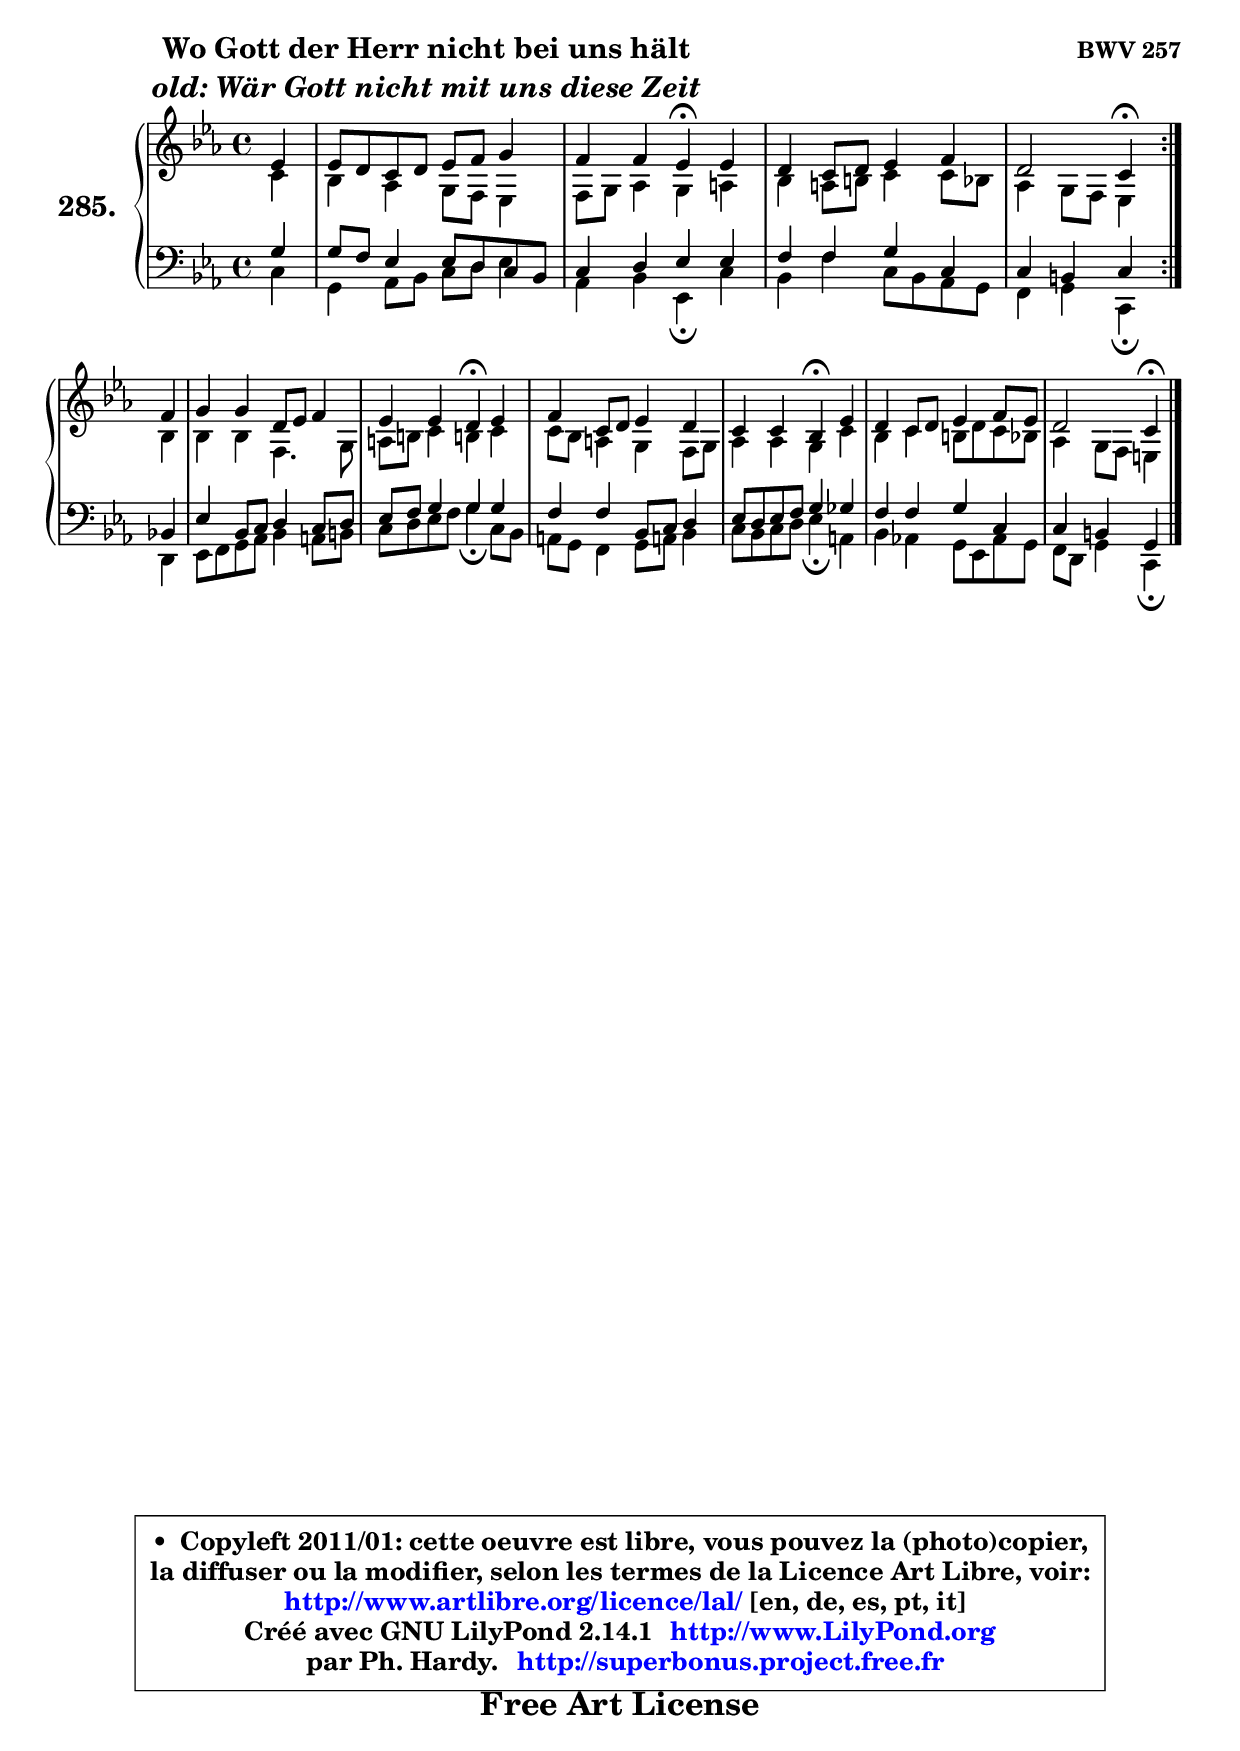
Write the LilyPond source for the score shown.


\version "2.14.1"

    \paper {
%	system-system-spacing #'padding = #0.1
%	score-system-spacing #'padding = #0.1
%	ragged-bottom = ##f
%	ragged-last-bottom = ##f
	}

    \header {
      opus = \markup { \bold "BWV 257" }
      piece = \markup { \hspace #9 \fontsize #2 \bold \column \center-align { \line { "Wo Gott der Herr nicht bei uns hält" }
                     \line { \italic "old: Wär Gott nicht mit uns diese Zeit" }
                 } }
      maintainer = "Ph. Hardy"
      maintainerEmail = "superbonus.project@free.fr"
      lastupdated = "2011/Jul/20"
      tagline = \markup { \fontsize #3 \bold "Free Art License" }
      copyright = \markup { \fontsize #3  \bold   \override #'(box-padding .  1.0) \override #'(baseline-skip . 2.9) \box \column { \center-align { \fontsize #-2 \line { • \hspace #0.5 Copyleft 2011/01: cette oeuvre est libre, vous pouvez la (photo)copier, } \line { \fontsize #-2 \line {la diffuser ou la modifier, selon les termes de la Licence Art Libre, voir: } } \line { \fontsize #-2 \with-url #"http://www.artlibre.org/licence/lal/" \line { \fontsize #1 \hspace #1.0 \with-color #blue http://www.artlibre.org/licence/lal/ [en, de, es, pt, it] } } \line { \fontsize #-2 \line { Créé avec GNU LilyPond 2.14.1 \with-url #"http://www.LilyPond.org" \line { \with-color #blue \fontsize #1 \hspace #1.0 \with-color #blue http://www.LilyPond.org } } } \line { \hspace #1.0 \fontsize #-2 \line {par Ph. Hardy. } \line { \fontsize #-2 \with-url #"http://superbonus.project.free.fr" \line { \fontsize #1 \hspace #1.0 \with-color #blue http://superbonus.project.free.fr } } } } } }

	  }

  guidemidi = {
	\repeat volta 2 {
        r4 |
        R1 |
        r2 \tempo 4 = 30 r4 \tempo 4 = 78 r4 |
        R1 |
        r2 \tempo 4 = 30 r4 \tempo 4 = 78 } %fin du repeat
        r4 |
        R1 |
        r2 \tempo 4 = 30 r4 \tempo 4 = 78 r4 |
        R1 |
        r2 \tempo 4 = 30 r4 \tempo 4 = 78 r4 |
        R1 |
        r2 \tempo 4 = 30 r4 
	}

  upper = {
\displayLilyMusic \transpose a c {
	\time 4/4
	\key a \minor
	\clef treble
	\partial 4
	\voiceOne
	<< { 
	% SOPRANO
	\set Voice.midiInstrument = "acoustic grand"
	\relative c'' {
	\repeat volta 2 {
        c4 |
        c8 b a b c d e4 |
        d4 d c\fermata c |
        b4 a8 b c4 d |
        b2 a4\fermata } %fin du repeat
\break
        d4 |
        e4 e b8 c d4 |
        c4 c b\fermata c |
        d4 a8 b c4 b |
        a4 a g\fermata c |
        b4 a8 b c4 d8 c |
        b2 a4\fermata
        \bar "|."
	} % fin de relative
	}

	\context Voice="1" { \voiceTwo 
	% ALTO
	\set Voice.midiInstrument = "acoustic grand"
	\relative c'' {
	\repeat volta 2 {
        a4 |
        g4 f e8 d c4 |
        d8 e f4 e fis |
        g4 fis8 gis a4 a8 g |
        f4 e8 d c4 } %fin du repeat
        g'4 |
        g4 g d4. e8 |
        fis8 gis a4 gis! a |
        a8 g fis4 e d8 e |
        f4 f e a |
        g4 a gis8 b a g |
        f4 e8 d cis4
        \bar "|."
	} % fin de relative
	\oneVoice
	} >>
}
	}

    lower = {
\transpose a c {
	\time 4/4
	\key a \minor
	\clef bass
	\partial 4
	\voiceOne
	<< { 
	% TENOR
	\set Voice.midiInstrument = "acoustic grand"
	\relative c' {
	\repeat volta 2 {
        e4 |
        e8 d c4 c8 b a g |
        a4 b c c |
        d4 d e a, |
        a4 gis a } %fin du repeat
        g!4 |
        c4 g8 a b4 a8 b |
        c8 d e4 e e |
        d4 d g,8 a b4 |
        c8 b c d e4 es |
        d4 d e a, |
        a4 gis e4
        \bar "|."
	} % fin de relative
	}
	\context Voice="1" { \voiceTwo 
	% BASS
	\set Voice.midiInstrument = "acoustic grand"
	\relative c' {
	\repeat volta 2 {
        a4 |
        e4 f8 g a b c4 |
        f,4 g c,\fermata a' |
        g4 d' a8 g f e |
        d4 e a,4\fermata } %fin du repeat
        b4 |
        c8 d e f g4 fis8 gis |
        a8 b c d e4\fermata a,8 g |
        fis8 e d4 e8 fis! g4 |
        a8 g a b c4\fermata fis, |
        g4 f! e8 c f e |
        d8 b e4 a,\fermata
        \bar "|."
	} % fin de relative
	\oneVoice
	} >>
}
	}


    \score { 

	\new PianoStaff <<
	\set PianoStaff.instrumentName = \markup { \bold \huge "285." }
	\new Staff = "upper" \upper
	\new Staff = "lower" \lower
	>>

    \layout {
%	ragged-last = ##f
	   }

         } % fin de score

  \score {
    \unfoldRepeats { << \guidemidi \upper \lower >> }
    \midi {
    \context {
     \Staff
      \remove "Staff_performer"
               }

     \context {
      \Voice
       \consists "Staff_performer"
                }

     \context { 
      \Score
      tempoWholesPerMinute = #(ly:make-moment 78 4)
		}
	    }
	}


